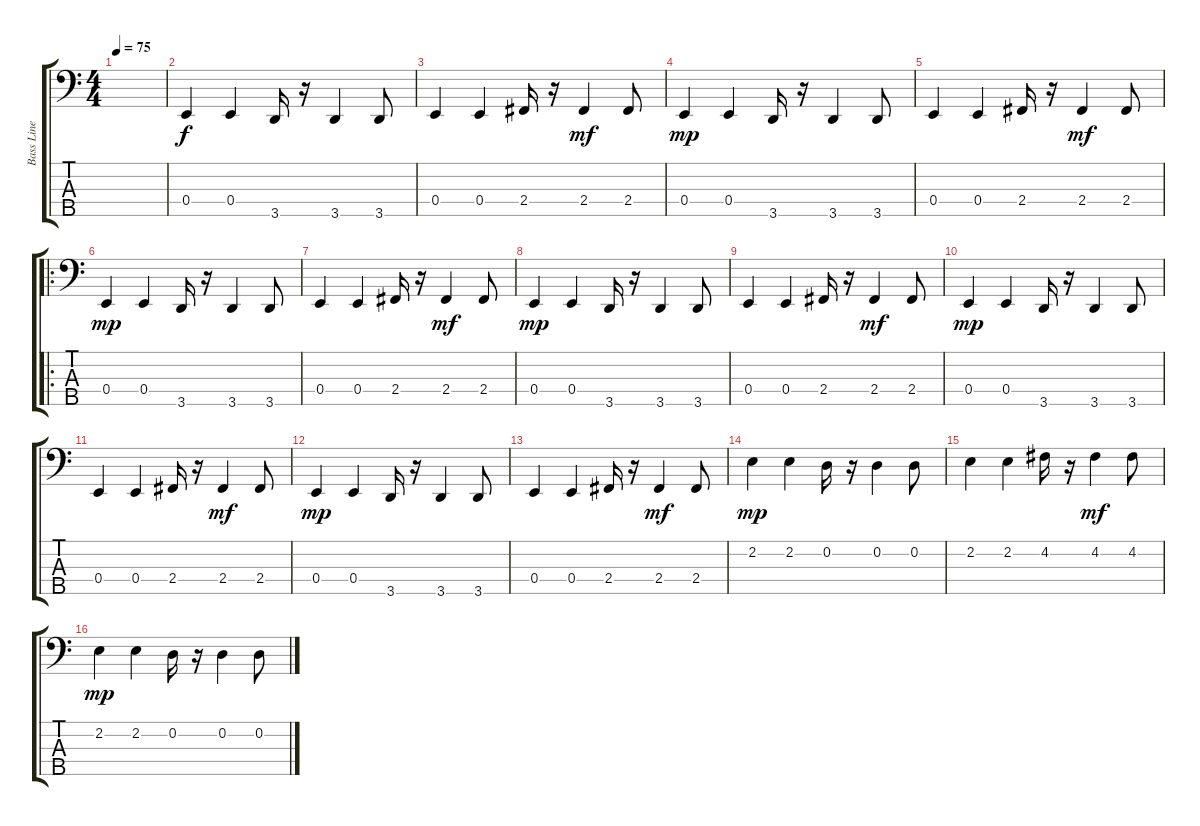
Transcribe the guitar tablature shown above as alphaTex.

\track ("Bass Line" "Bass Line") {instrument electricbassfinger}
\staff {score tabs}
\tuning (G2 D2 A1 E1 B0) {hide}
\ts (4 4)
\tempo 75
\clef f4
\ks c
|
0.4.4 0.4.4 3.5.16 r.16 3.5.4 3.5.8 |
0.4.4 0.4.4 2.4.16 r.16 2.4.4{dy mf} 2.4.8 |
0.4.4{dy mp} 0.4.4 3.5.16 r.16 3.5.4 3.5.8 |
0.4.4 0.4.4 2.4.16 r.16 2.4.4{dy mf} 2.4.8 |
\ro
0.4.4{dy mp} 0.4.4 3.5.16 r.16 3.5.4 3.5.8 |
0.4.4 0.4.4 2.4.16 r.16 2.4.4{dy mf} 2.4.8 |
0.4.4{dy mp} 0.4.4 3.5.16 r.16 3.5.4 3.5.8 |
0.4.4 0.4.4 2.4.16 r.16 2.4.4{dy mf} 2.4.8 |
0.4.4{dy mp} 0.4.4 3.5.16 r.16 3.5.4 3.5.8 |
0.4.4 0.4.4 2.4.16 r.16 2.4.4{dy mf} 2.4.8 |
0.4.4{dy mp} 0.4.4 3.5.16 r.16 3.5.4 3.5.8 |
0.4.4 0.4.4 2.4.16 r.16 2.4.4{dy mf} 2.4.8 |
2.2.4{dy mp} 2.2.4 0.2.16 r.16 0.2.4 0.2.8 |
2.2.4 2.2.4 4.2.16 r.16 4.2.4{dy mf} 4.2.8 |
2.2.4{dy mp} 2.2.4 0.2.16 r.16 0.2.4 0.2.8
